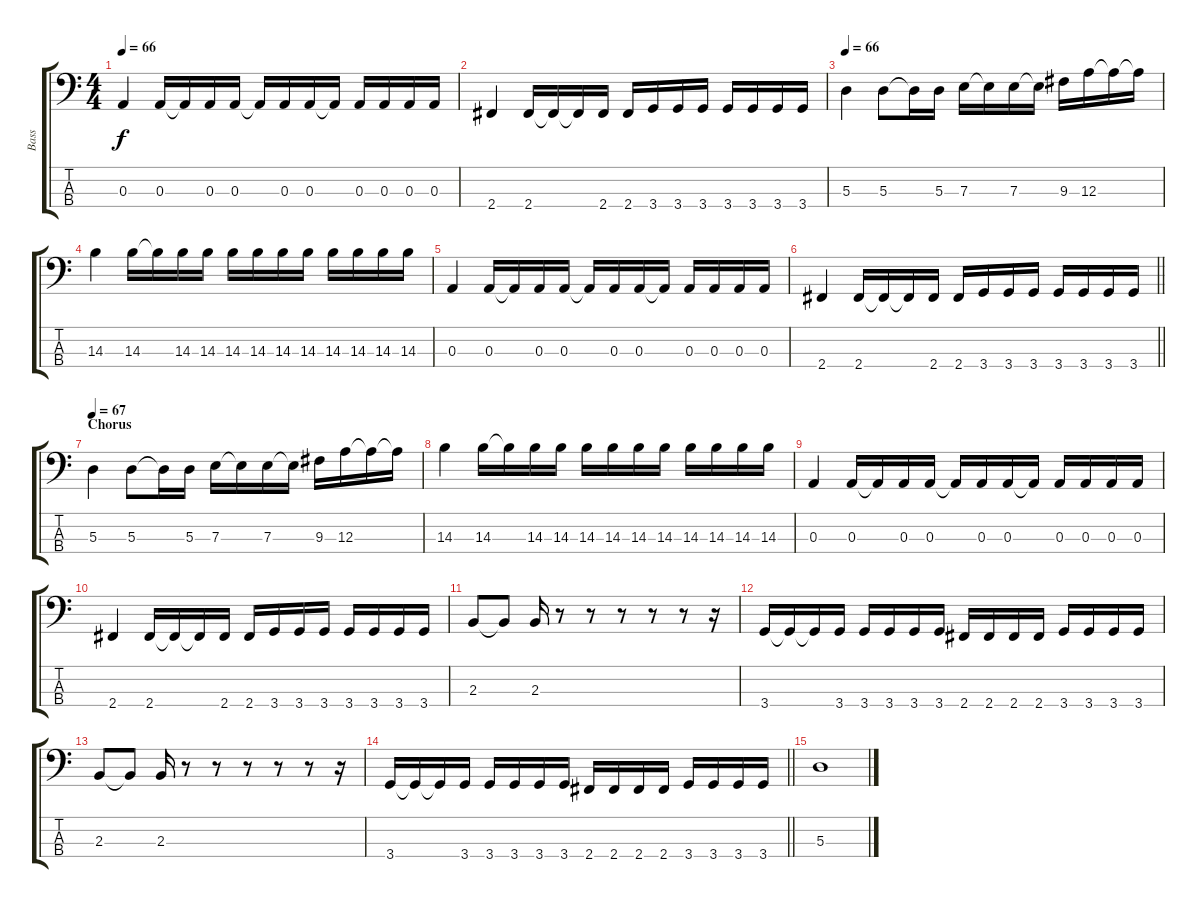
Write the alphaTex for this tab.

\track ("Bass" "Bass") {instrument electricbassfinger}
\staff {score tabs}
\tuning (G2 D2 A1 E1) {hide}
\ts (4 4)
\tempo 66
\clef f4
\ks c
0.3.4{dy f} 0.3.16 0.3{t}.16 0.3.16 0.3.16 0.3{t}.16 0.3.16 0.3.16 0.3{t}.16 0.3.16 0.3.16 0.3.16 0.3.16 |
2.4.4 2.4.16 2.4{t}.16 2.4{t}.16 2.4.16 2.4.16 3.4.16 3.4.16 3.4.16 3.4.16 3.4.16 3.4.16 3.4.16 |
\tempo 66
5.3.4 5.3.8 5.3{t}.16 5.3.16 7.3.16 7.3{t}.16 7.3.16 7.3{t}.16 9.3.16 12.3.16 12.3{t}.16 12.3{t}.16 |
14.3.4 14.3.16 14.3{t}.16 14.3.16 14.3.16 14.3.16 14.3.16 14.3.16 14.3.16 14.3.16 14.3.16 14.3.16 14.3.16 |
0.3.4 0.3.16 0.3{t}.16 0.3.16 0.3.16 0.3{t}.16 0.3.16 0.3.16 0.3{t}.16 0.3.16 0.3.16 0.3.16 0.3.16 |
\barLineRight lightlight
2.4.4 2.4.16 2.4{t}.16 2.4{t}.16 2.4.16 2.4.16 3.4.16 3.4.16 3.4.16 3.4.16 3.4.16 3.4.16 3.4.16 |
\section ("" "Chorus")
\tempo 67
5.3.4 5.3.8 5.3{t}.16 5.3.16 7.3.16 7.3{t}.16 7.3.16 7.3{t}.16 9.3.16 12.3.16 12.3{t}.16 12.3{t}.16 |
14.3.4 14.3.16 14.3{t}.16 14.3.16 14.3.16 14.3.16 14.3.16 14.3.16 14.3.16 14.3.16 14.3.16 14.3.16 14.3.16 |
0.3.4 0.3.16 0.3{t}.16 0.3.16 0.3.16 0.3{t}.16 0.3.16 0.3.16 0.3{t}.16 0.3.16 0.3.16 0.3.16 0.3.16 |
2.4.4 2.4.16 2.4{t}.16 2.4{t}.16 2.4.16 2.4.16 3.4.16 3.4.16 3.4.16 3.4.16 3.4.16 3.4.16 3.4.16 |
2.3.8 2.3{t}.8 2.3.16 r.8 r.8 r.8 r.8 r.8 r.16 |
3.4.16 3.4{t}.16 3.4{t}.16 3.4.16 3.4.16 3.4.16 3.4.16 3.4.16 2.4.16 2.4.16 2.4.16 2.4.16 3.4.16 3.4.16 3.4.16 3.4.16 |
2.3.8 2.3{t}.8 2.3.16 r.8 r.8 r.8 r.8 r.8 r.16 |
\barLineRight lightlight
3.4.16 3.4{t}.16 3.4{t}.16 3.4.16 3.4.16 3.4.16 3.4.16 3.4.16 2.4.16 2.4.16 2.4.16 2.4.16 3.4.16 3.4.16 3.4.16 3.4.16 |
5.3.1
